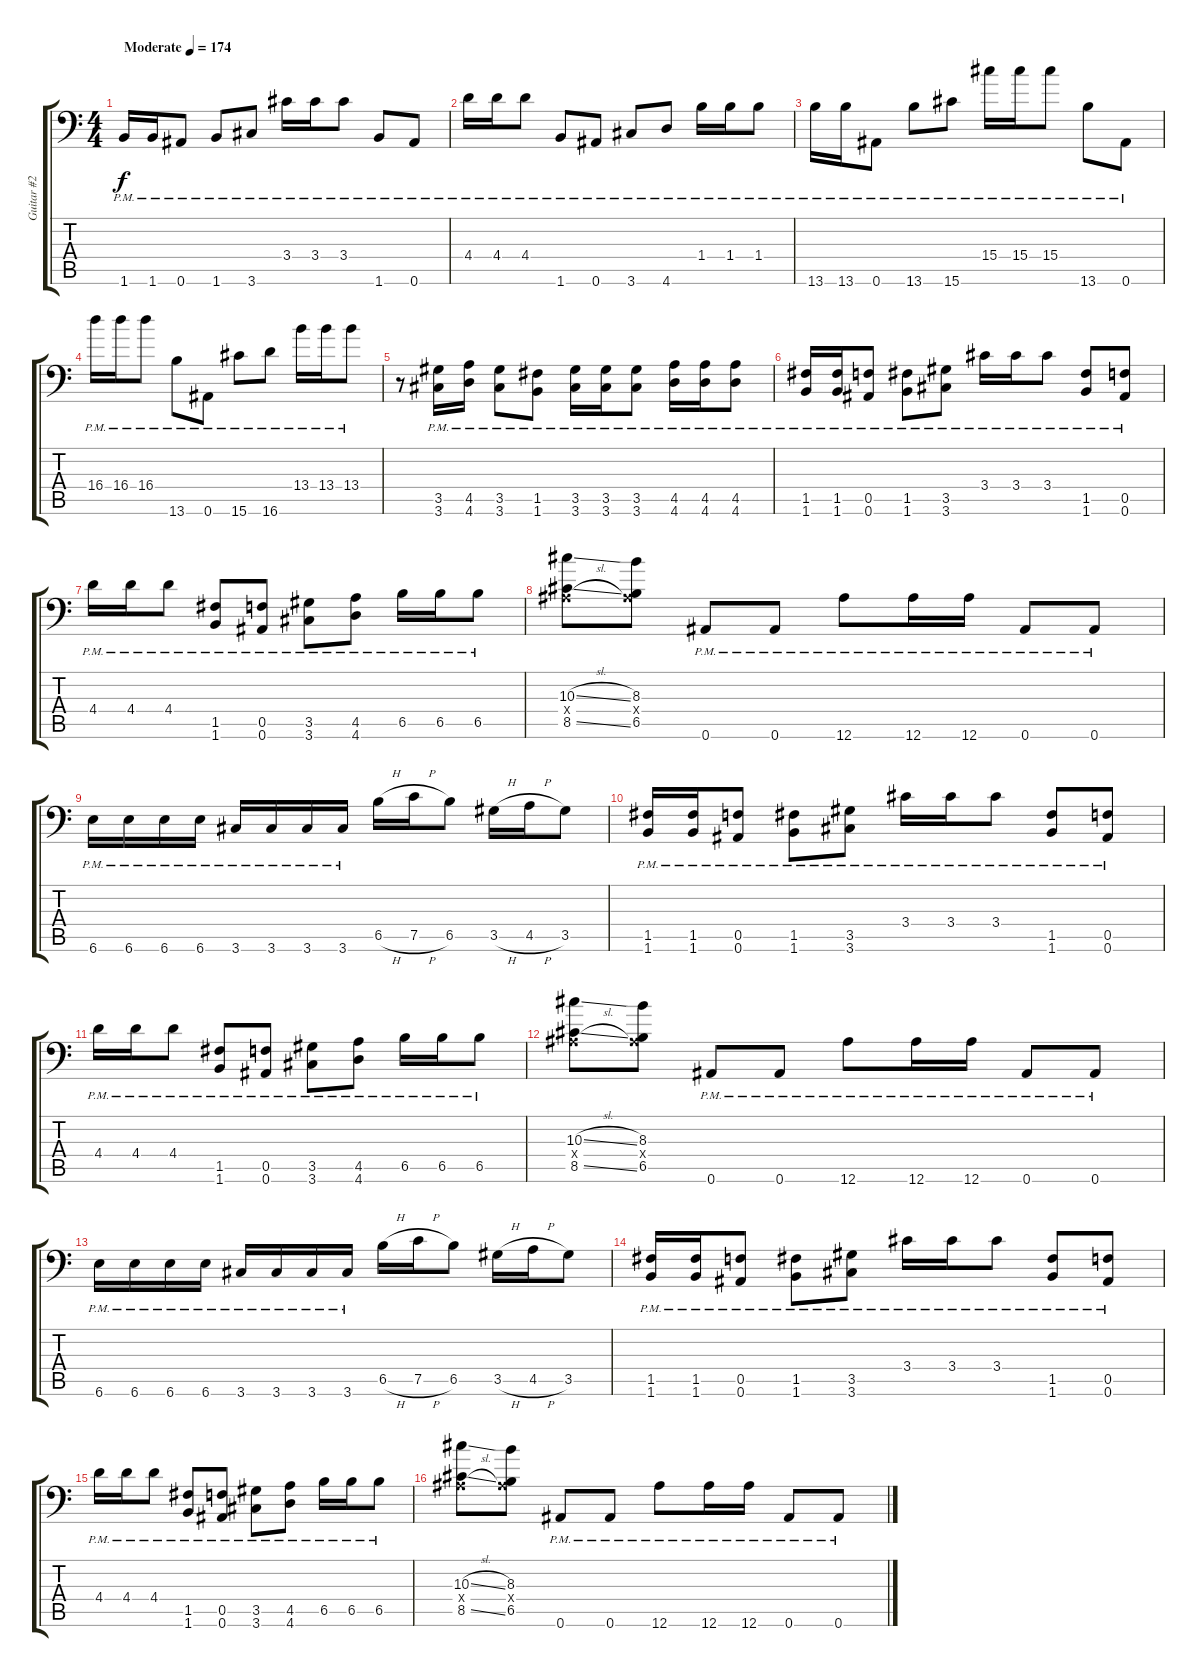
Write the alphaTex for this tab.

\track ("Guitar #2" "Guitar #2") {instrument overdrivenguitar}
\staff {score tabs}
\tuning (C4 G3 Eb3 Bb2 F2 Bb1) {hide}
\ts (4 4)
\tempo (174 "Moderate")
\clef f4
\ks c
1.6{pm}.16{dy f instrument overdrivenguitar} 1.6{pm}.16 0.6{pm}.8 1.6{pm}.8 3.6{pm}.8 3.4{pm}.16 3.4{pm}.16 3.4{pm}.8 1.6{pm}.8 0.6{pm}.8 |
4.4{pm}.16 4.4{pm}.16 4.4{pm}.8 1.6{pm}.8 0.6{pm}.8 3.6{pm}.8 4.6{pm}.8 1.4{pm}.16 1.4{pm}.16 1.4{pm}.8 |
13.6{pm}.16 13.6{pm}.16 0.6{pm}.8 13.6{pm}.8 15.6{pm}.8 15.4{pm}.16 15.4{pm}.16 15.4{pm}.8 13.6{pm}.8 0.6{pm}.8 |
16.4{pm}.16 16.4{pm}.16 16.4{pm}.8 13.6{pm}.8 0.6{pm}.8 15.6{pm}.8 16.6{pm}.8 13.4{pm}.16 13.4{pm}.16 13.4{pm}.8 |
r.8 (3.5{pm} 3.6{pm}).16{instrument distortionguitar} (4.5{pm} 4.6{pm}).16 (3.5{pm} 3.6{pm}).8 (1.5{pm} 1.6{pm}).8 (3.5{pm} 3.6{pm}).16 (3.5{pm} 3.6{pm}).16 (3.5{pm} 3.6{pm}).8 (4.5{pm} 4.6{pm}).16 (4.5{pm} 4.6{pm}).16 (4.5{pm} 4.6{pm}).8 |
(1.5{pm} 1.6{pm}).16 (1.5{pm} 1.6{pm}).16 (0.5{pm} 0.6{pm}).8 (1.5{pm} 1.6{pm}).8 (3.5{pm} 3.6{pm}).8 3.4{pm}.16 3.4{pm}.16 3.4{pm}.8 (1.5{pm} 1.6{pm}).8 (0.5{pm} 0.6{pm}).8 |
4.4{pm}.16 4.4{pm}.16 4.4{pm}.8 (1.5{pm} 1.6{pm}).8 (0.5{pm} 0.6{pm}).8 (3.5{pm} 3.6{pm}).8 (4.5{pm} 4.6{pm}).8 6.5{pm}.16 6.5{pm}.16 6.5{pm}.8 |
(10.3{sl} 0.4{x} 8.5{sl}).8 (8.3 0.4{x} 6.5).8 0.6{pm}.8 0.6{pm}.8 12.6{pm}.8 12.6{pm}.16 12.6{pm}.16 0.6{pm}.8 0.6{pm}.8 |
6.6{pm}.16 6.6{pm}.16 6.6{pm}.16 6.6{pm}.16 3.6{pm}.16 3.6{pm}.16 3.6{pm}.16 3.6{pm}.16 6.5{h}.16 7.5{h}.16 6.5.8 3.5{h}.16 4.5{h}.16 3.5.8 |
(1.5{pm} 1.6{pm}).16 (1.5{pm} 1.6{pm}).16 (0.5{pm} 0.6{pm}).8 (1.5{pm} 1.6{pm}).8 (3.5{pm} 3.6{pm}).8 3.4{pm}.16 3.4{pm}.16 3.4{pm}.8 (1.5{pm} 1.6{pm}).8 (0.5{pm} 0.6{pm}).8 |
4.4{pm}.16 4.4{pm}.16 4.4{pm}.8 (1.5{pm} 1.6{pm}).8 (0.5{pm} 0.6{pm}).8 (3.5{pm} 3.6{pm}).8 (4.5{pm} 4.6{pm}).8 6.5{pm}.16 6.5{pm}.16 6.5{pm}.8 |
(10.3{sl} 0.4{x} 8.5{sl}).8 (8.3 0.4{x} 6.5).8 0.6{pm}.8 0.6{pm}.8 12.6{pm}.8 12.6{pm}.16 12.6{pm}.16 0.6{pm}.8 0.6{pm}.8 |
6.6{pm}.16 6.6{pm}.16 6.6{pm}.16 6.6{pm}.16 3.6{pm}.16 3.6{pm}.16 3.6{pm}.16 3.6{pm}.16 6.5{h}.16 7.5{h}.16 6.5.8 3.5{h}.16 4.5{h}.16 3.5.8 |
(1.5{pm} 1.6{pm}).16 (1.5{pm} 1.6{pm}).16 (0.5{pm} 0.6{pm}).8 (1.5{pm} 1.6{pm}).8 (3.5{pm} 3.6{pm}).8 3.4{pm}.16 3.4{pm}.16 3.4{pm}.8 (1.5{pm} 1.6{pm}).8 (0.5{pm} 0.6{pm}).8 |
4.4{pm}.16 4.4{pm}.16 4.4{pm}.8 (1.5{pm} 1.6{pm}).8 (0.5{pm} 0.6{pm}).8 (3.5{pm} 3.6{pm}).8 (4.5{pm} 4.6{pm}).8 6.5{pm}.16 6.5{pm}.16 6.5{pm}.8 |
(10.3{sl} 0.4{x} 8.5{sl}).8 (8.3 0.4{x} 6.5).8 0.6{pm}.8 0.6{pm}.8 12.6{pm}.8 12.6{pm}.16 12.6{pm}.16 0.6{pm}.8 0.6{pm}.8
